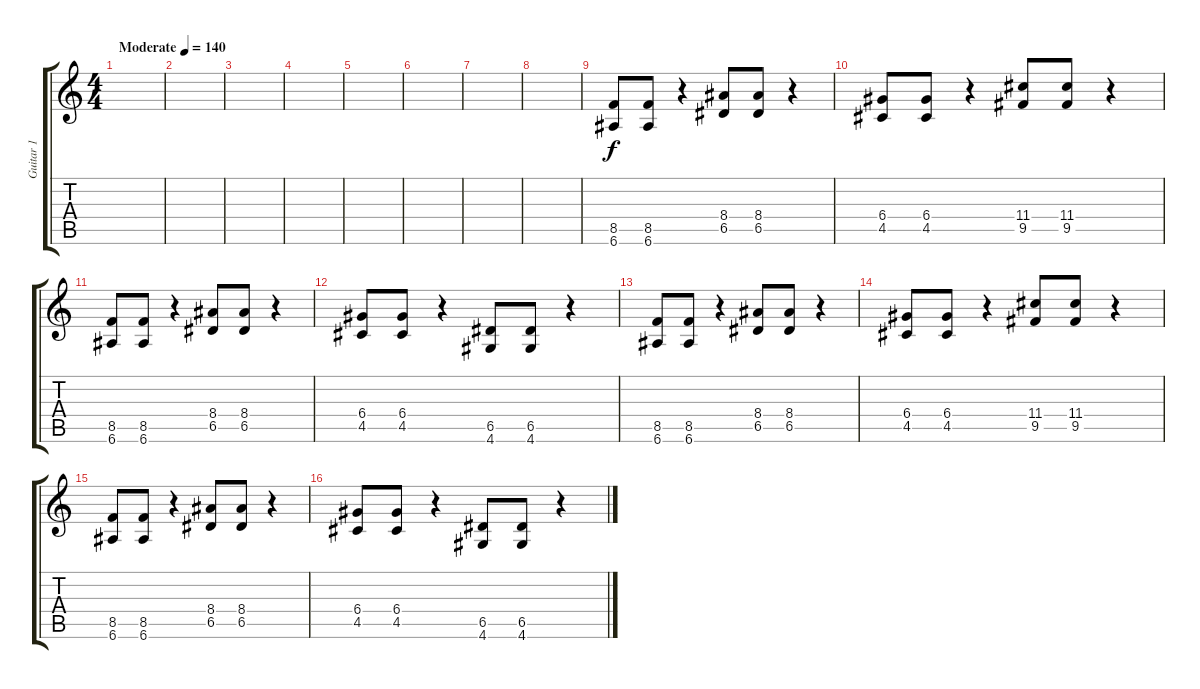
\track ("Guitar 1" "Guitar 1") {instrument distortionguitar}
\staff {score tabs}
\tuning (E4 B3 G3 D3 A2 E2) {hide}
\ts (4 4)
\tempo (140 "Moderate")
\clef g2
\ks c
|
|
|
|
|
|
|
|
(8.5 6.6).8 (8.5 6.6).8 r.4 (8.4 6.5).8 (8.4 6.5).8 r.4 |
(6.4 4.5).8 (6.4 4.5).8 r.4 (11.4 9.5).8 (11.4 9.5).8 r.4 |
(8.5 6.6).8 (8.5 6.6).8 r.4 (8.4 6.5).8 (8.4 6.5).8 r.4 |
(6.4 4.5).8 (6.4 4.5).8 r.4 (6.5 4.6).8 (6.5 4.6).8 r.4 |
(8.5 6.6).8 (8.5 6.6).8 r.4 (8.4 6.5).8 (8.4 6.5).8 r.4 |
(6.4 4.5).8 (6.4 4.5).8 r.4 (11.4 9.5).8 (11.4 9.5).8 r.4 |
(8.5 6.6).8 (8.5 6.6).8 r.4 (8.4 6.5).8 (8.4 6.5).8 r.4 |
(6.4 4.5).8 (6.4 4.5).8 r.4 (6.5 4.6).8 (6.5 4.6).8 r.4
